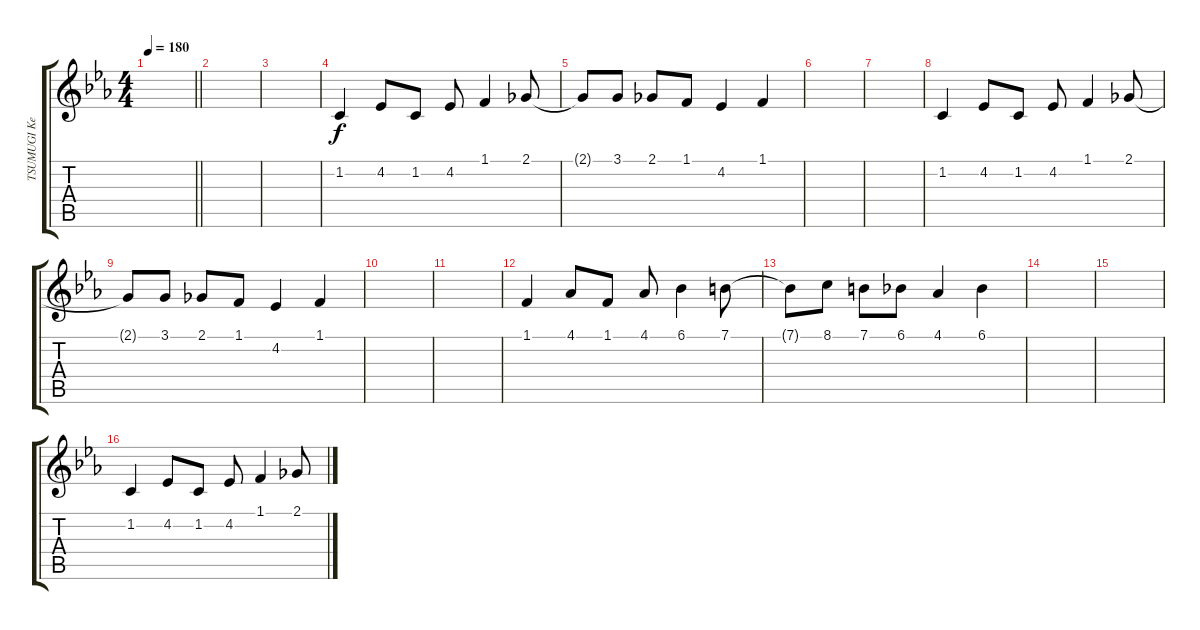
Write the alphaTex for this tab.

\track ("TSUMUGI Keyboard" "TSUMUGI Ke") {instrument lead2sawtooth}
\staff {score tabs}
\tuning (E4 B3 G3 D3 A2 E2) {hide}
\ts (4 4)
\tempo 180
\clef g2
\barLineRight lightlight
\ks cminor
|
|
|
1.2.4 4.2.8 1.2.8 4.2.8 1.1.4 2.1.8 |
2.1{t}.8 3.1.8 2.1.8 1.1.8 4.2.4 1.1.4 |
|
|
1.2.4 4.2.8 1.2.8 4.2.8 1.1.4 2.1.8 |
2.1{t}.8 3.1.8 2.1.8 1.1.8 4.2.4 1.1.4 |
|
|
1.1.4 4.1.8 1.1.8 4.1.8 6.1.4 7.1.8 |
7.1{t}.8 8.1.8 7.1.8 6.1.8 4.1.4 6.1.4 |
|
|
1.2.4 4.2.8 1.2.8 4.2.8 1.1.4 2.1.8
